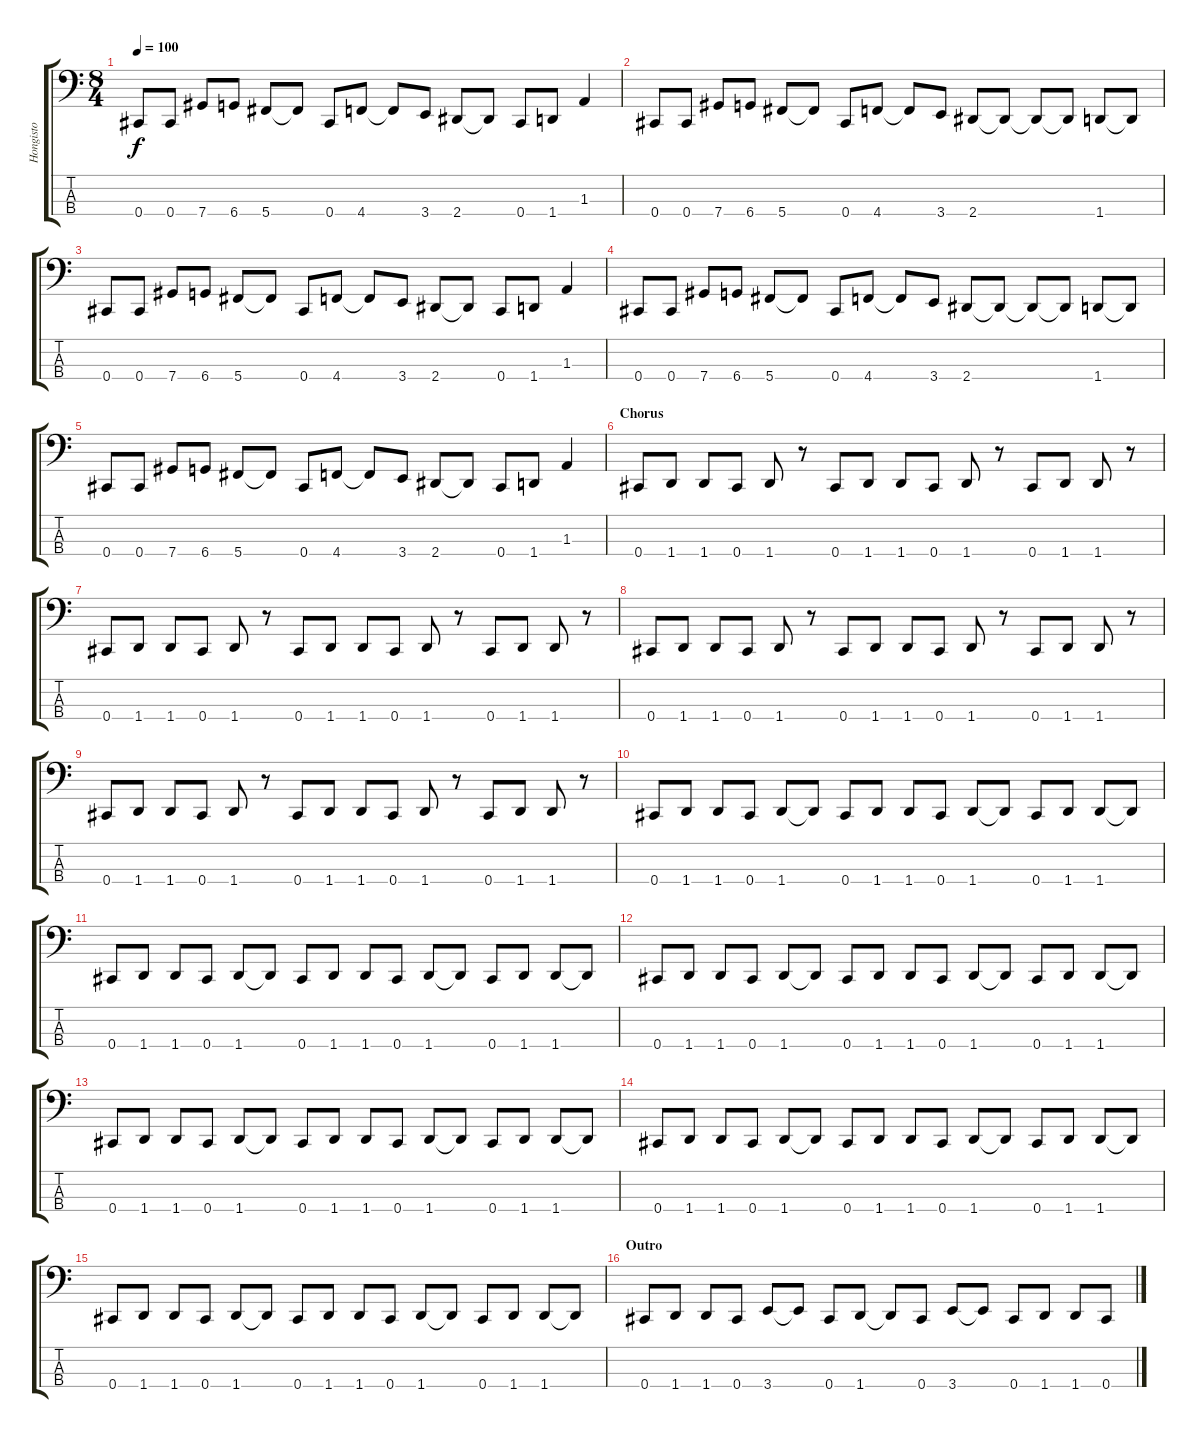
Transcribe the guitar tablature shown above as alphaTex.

\track ("Hongisto" "Hongisto") {instrument electricbasspick}
\staff {score tabs}
\tuning (Gb2 Db2 Ab1 Db1) {hide}
\ts (8 4)
\tempo 100
\clef f4
\ks c
0.4.8{dy f} 0.4.8 7.4.8 6.4.8 5.4.8 5.4{t}.8 0.4.8 4.4.8 4.4{t}.8 3.4.8 2.4.8 2.4{t}.8 0.4.8 1.4.8 1.3.4 |
0.4.8 0.4.8 7.4.8 6.4.8 5.4.8 5.4{t}.8 0.4.8 4.4.8 4.4{t}.8 3.4.8 2.4.8 2.4{t}.8 2.4{t}.8 2.4{t}.8 1.4.8 1.4{t}.8 |
0.4.8 0.4.8 7.4.8 6.4.8 5.4.8 5.4{t}.8 0.4.8 4.4.8 4.4{t}.8 3.4.8 2.4.8 2.4{t}.8 0.4.8 1.4.8 1.3.4 |
0.4.8 0.4.8 7.4.8 6.4.8 5.4.8 5.4{t}.8 0.4.8 4.4.8 4.4{t}.8 3.4.8 2.4.8 2.4{t}.8 2.4{t}.8 2.4{t}.8 1.4.8 1.4{t}.8 |
0.4.8 0.4.8 7.4.8 6.4.8 5.4.8 5.4{t}.8 0.4.8 4.4.8 4.4{t}.8 3.4.8 2.4.8 2.4{t}.8 0.4.8 1.4.8 1.3.4 |
\section ("" "Chorus")
0.4.8 1.4.8 1.4.8 0.4.8 1.4.8 r.8 0.4.8 1.4.8 1.4.8 0.4.8 1.4.8 r.8 0.4.8 1.4.8 1.4.8 r.8 |
0.4.8 1.4.8 1.4.8 0.4.8 1.4.8 r.8 0.4.8 1.4.8 1.4.8 0.4.8 1.4.8 r.8 0.4.8 1.4.8 1.4.8 r.8 |
0.4.8 1.4.8 1.4.8 0.4.8 1.4.8 r.8 0.4.8 1.4.8 1.4.8 0.4.8 1.4.8 r.8 0.4.8 1.4.8 1.4.8 r.8 |
0.4.8 1.4.8 1.4.8 0.4.8 1.4.8 r.8 0.4.8 1.4.8 1.4.8 0.4.8 1.4.8 r.8 0.4.8 1.4.8 1.4.8 r.8 |
0.4.8 1.4.8 1.4.8 0.4.8 1.4.8 1.4{t}.8 0.4.8 1.4.8 1.4.8 0.4.8 1.4.8 1.4{t}.8 0.4.8 1.4.8 1.4.8 1.4{t}.8 |
0.4.8 1.4.8 1.4.8 0.4.8 1.4.8 1.4{t}.8 0.4.8 1.4.8 1.4.8 0.4.8 1.4.8 1.4{t}.8 0.4.8 1.4.8 1.4.8 1.4{t}.8 |
0.4.8 1.4.8 1.4.8 0.4.8 1.4.8 1.4{t}.8 0.4.8 1.4.8 1.4.8 0.4.8 1.4.8 1.4{t}.8 0.4.8 1.4.8 1.4.8 1.4{t}.8 |
0.4.8 1.4.8 1.4.8 0.4.8 1.4.8 1.4{t}.8 0.4.8 1.4.8 1.4.8 0.4.8 1.4.8 1.4{t}.8 0.4.8 1.4.8 1.4.8 1.4{t}.8 |
0.4.8 1.4.8 1.4.8 0.4.8 1.4.8 1.4{t}.8 0.4.8 1.4.8 1.4.8 0.4.8 1.4.8 1.4{t}.8 0.4.8 1.4.8 1.4.8 1.4{t}.8 |
0.4.8 1.4.8 1.4.8 0.4.8 1.4.8 1.4{t}.8 0.4.8 1.4.8 1.4.8 0.4.8 1.4.8 1.4{t}.8 0.4.8 1.4.8 1.4.8 1.4{t}.8 |
\section ("" "Outro")
0.4.8 1.4.8 1.4.8 0.4.8 3.4.8 3.4{t}.8 0.4.8 1.4.8 1.4{t}.8 0.4.8 3.4.8 3.4{t}.8 0.4.8 1.4.8 1.4.8 0.4.8
